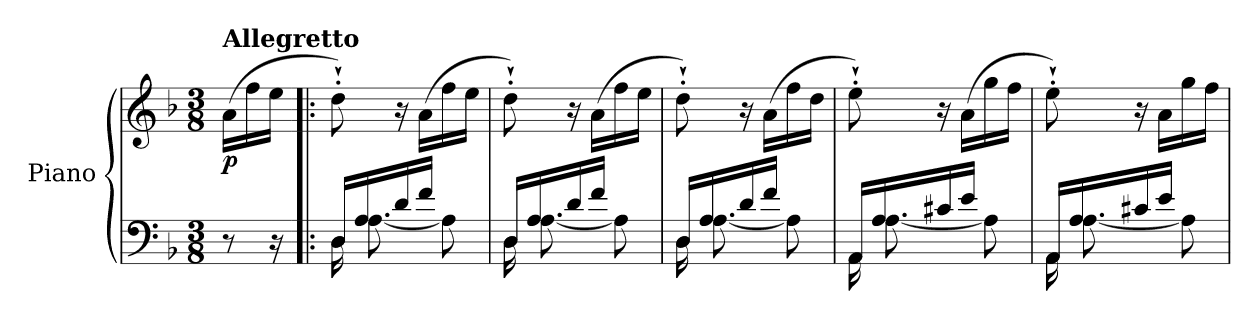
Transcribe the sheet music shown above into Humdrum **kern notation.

**kern	**kern	**dynam
*part1	*part1	*part1
*staff2	*staff1	*staff1/2
*I"Piano	*	*
*I'Pno	*	*
*clefF4	*clefG2	*
*k[b-]	*k[b-]	*
*M3/8	*M3/8	*
=	=	=
!	!LO:TX:a:B:t=Allegretto	!
!	!	!LO:DY:b
8r	(>16a\LL	p
.	16ff\	.
16r	16ee\JJ	.
=1!|:	=1!|:	=1!|:
*^	*	*
16D/LL	16D\	8dd'`\)	.
16A/	[8.A\	.	.
16d/	.	16r	.
16f/JJ	.	(>16a\LL	.
8ryy	8A\]	16ff\	.
.	.	16ee\JJ	.
=2	=2	=2	=2
16D/LL	16D\	8dd'`\)	.
16A/	[8.A\	.	.
16d/	.	16r	.
16f/JJ	.	(>16a\LL	.
8ryy	8A\]	16ff\	.
.	.	16ee\JJ	.
=3	=3	=3	=3
16D/LL	16D\	8dd'`\)	.
16A/	[8.A\	.	.
16d/	.	16r	.
16f/JJ	.	(>16a\LL	.
8ryy	8A\]	16ff\	.
.	.	16dd\JJ	.
=4	=4	=4	=4
16AA/LL	16AA\	8ee'`\)	.
16A/	[8.A\	.	.
16c#X/	.	16r	.
16e/JJ	.	(>16a\LL	.
8ryy	8A\]	16gg\	.
.	.	16ff\JJ	.
=5	=5	=5	=5
16AA/LL	16AA\	8ee'`\)	.
16A/	[8.A\	.	.
16c#X/	.	16r	.
16e/JJ	.	16a\LL	.
8ryy	8A\]	16gg\	.
.	.	16ff\JJ	.
*v	*v	*	*
=	=	=
*-	*-	*-
